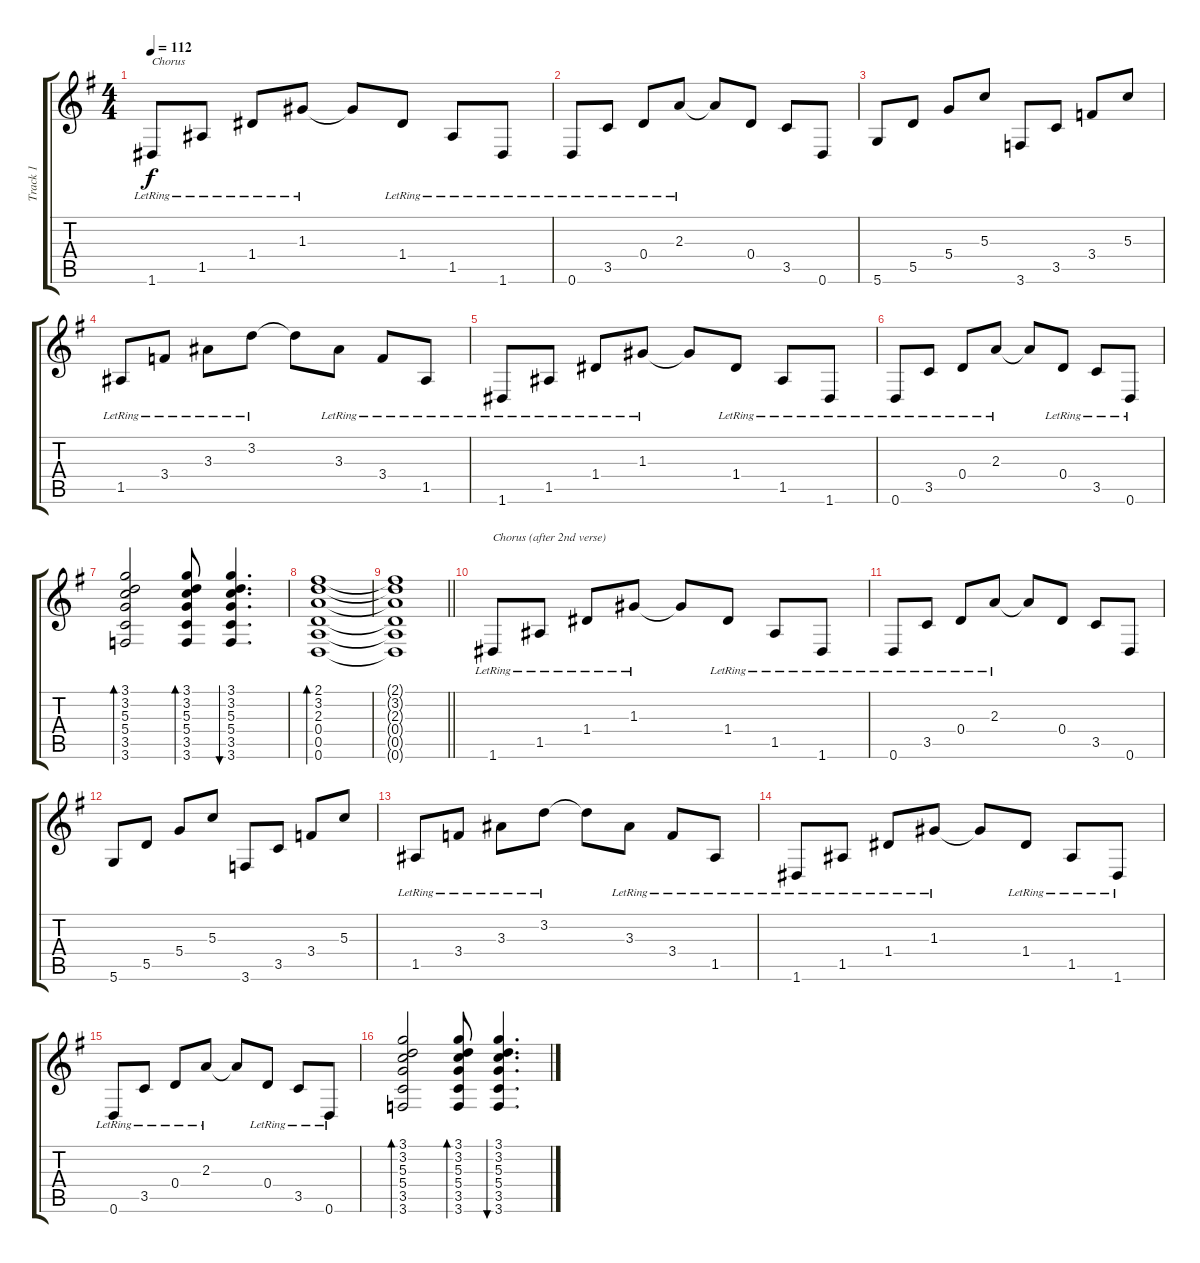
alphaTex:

\track ("Track 1" "Track 1") {instrument acousticguitarsteel}
\staff {score tabs}
\tuning (E4 B3 G3 D3 A2 D2) {hide}
\ts (4 4)
\tempo 112
\clef g2
\ks g
1.6{lr}.8{txt "Chorus" dy f} 1.5{lr}.8 1.4{lr}.8 1.3{lr}.8 1.3{t}.8 1.4{lr}.8 1.5{lr}.8 1.6{lr}.8 |
0.6{lr}.8 3.5{lr}.8 0.4{lr}.8 2.3{lr}.8 2.3{t}.8 0.4.8 3.5.8 0.6.8 |
5.6.8 5.5.8 5.4.8 5.3.8 3.6.8 3.5.8 3.4.8 5.3.8 |
1.5{lr}.8 3.4{lr}.8 3.3{lr}.8 3.2{lr}.8 3.2{t}.8 3.3{lr}.8 3.4{lr}.8 1.5{lr}.8 |
1.6{lr}.8 1.5{lr}.8 1.4{lr}.8 1.3{lr}.8 1.3{t}.8 1.4{lr}.8 1.5{lr}.8 1.6{lr}.8 |
0.6{lr}.8 3.5{lr}.8 0.4{lr}.8 2.3{lr}.8 2.3{t}.8 0.4{lr}.8 3.5{lr}.8 0.6{lr}.8 |
(3.1 3.2 5.3 5.4 3.5 3.6).2{bd 120} (3.1 3.2 5.3 5.4 3.5 3.6).8{bd 60} (3.1 3.2 5.3 5.4 3.5 3.6).4{d bu 120} |
(2.1 3.2 2.3 0.4 0.5 0.6).1{bd 120} |
\barLineRight lightlight
(2.1{t} 3.2{t} 2.3{t} 0.4{t} 0.5{t} 0.6{t}).1 |
1.6{lr}.8{txt "Chorus (after 2nd verse)"} 1.5{lr}.8 1.4{lr}.8 1.3{lr}.8 1.3{t}.8 1.4{lr}.8 1.5{lr}.8 1.6{lr}.8 |
0.6{lr}.8 3.5{lr}.8 0.4{lr}.8 2.3{lr}.8 2.3{t}.8 0.4.8 3.5.8 0.6.8 |
5.6.8 5.5.8 5.4.8 5.3.8 3.6.8 3.5.8 3.4.8 5.3.8 |
1.5{lr}.8 3.4{lr}.8 3.3{lr}.8 3.2{lr}.8 3.2{t}.8 3.3{lr}.8 3.4{lr}.8 1.5{lr}.8 |
1.6{lr}.8 1.5{lr}.8 1.4{lr}.8 1.3{lr}.8 1.3{t}.8 1.4{lr}.8 1.5{lr}.8 1.6{lr}.8 |
0.6{lr}.8 3.5{lr}.8 0.4{lr}.8 2.3{lr}.8 2.3{t}.8 0.4{lr}.8 3.5{lr}.8 0.6{lr}.8 |
(3.1 3.2 5.3 5.4 3.5 3.6).2{bd 120} (3.1 3.2 5.3 5.4 3.5 3.6).8{bd 60} (3.1 3.2 5.3 5.4 3.5 3.6).4{d bu 120}
